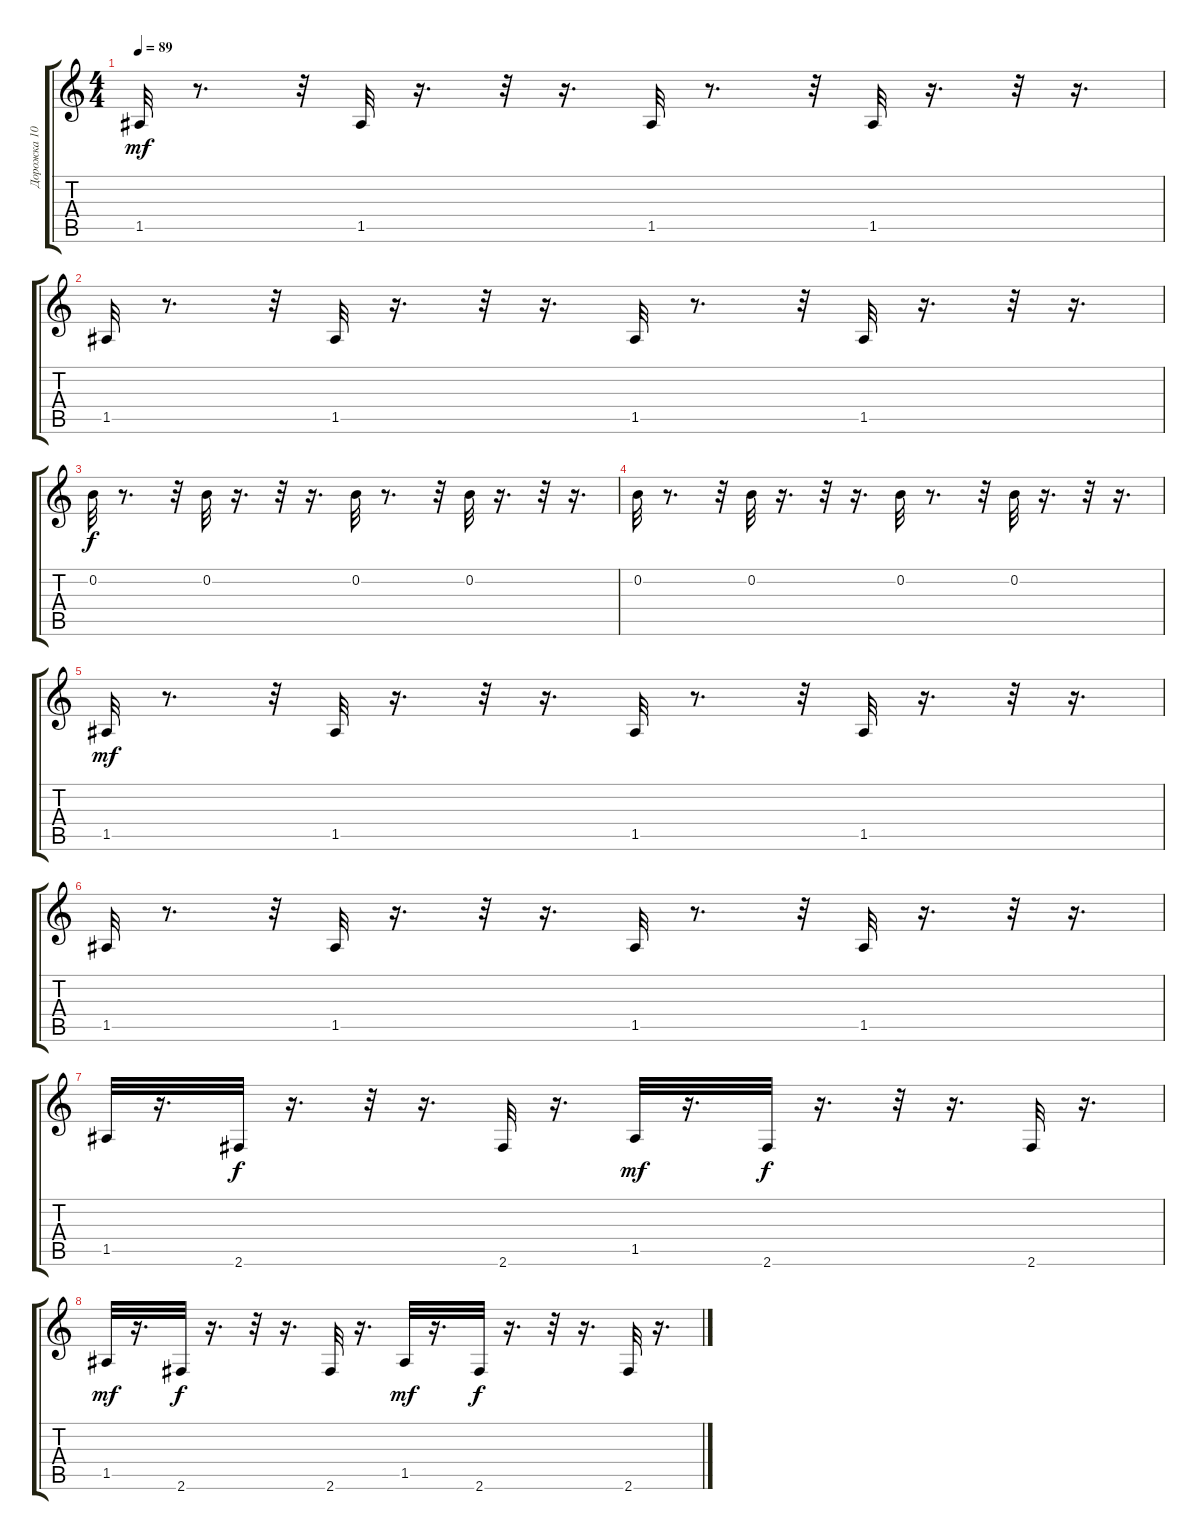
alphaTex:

\track ("Дорожка 10" "Дорожка 10") {instrument acousticguitarnylon}
\staff {score tabs}
\tuning (E4 B3 G3 D3 A2 E2) {hide}
\ts (4 4)
\tempo 89
\clef g2
\ks c
1.5.32{dy mf} r.8{d} r.32 1.5.32 r.16{d} r.32 r.16{d} 1.5.32 r.8{d} r.32 1.5.32 r.16{d} r.32 r.16{d} |
1.5.32 r.8{d} r.32 1.5.32 r.16{d} r.32 r.16{d} 1.5.32 r.8{d} r.32 1.5.32 r.16{d} r.32 r.16{d} |
0.2.32{dy f} r.8{d} r.32 0.2.32 r.16{d} r.32 r.16{d} 0.2.32 r.8{d} r.32 0.2.32 r.16{d} r.32 r.16{d} |
0.2.32 r.8{d} r.32 0.2.32 r.16{d} r.32 r.16{d} 0.2.32 r.8{d} r.32 0.2.32 r.16{d} r.32 r.16{d} |
1.5.32{dy mf} r.8{d} r.32 1.5.32 r.16{d} r.32 r.16{d} 1.5.32 r.8{d} r.32 1.5.32 r.16{d} r.32 r.16{d} |
1.5.32 r.8{d} r.32 1.5.32 r.16{d} r.32 r.16{d} 1.5.32 r.8{d} r.32 1.5.32 r.16{d} r.32 r.16{d} |
1.5.32 r.16{d} 2.6.32{dy f} r.16{d} r.32 r.16{d} 2.6.32 r.16{d} 1.5.32{dy mf} r.16{d} 2.6.32{dy f} r.16{d} r.32 r.16{d} 2.6.32 r.16{d} |
1.5.32{dy mf} r.16{d} 2.6.32{dy f} r.16{d} r.32 r.16{d} 2.6.32 r.16{d} 1.5.32{dy mf} r.16{d} 2.6.32{dy f} r.16{d} r.32 r.16{d} 2.6.32 r.16{d}
